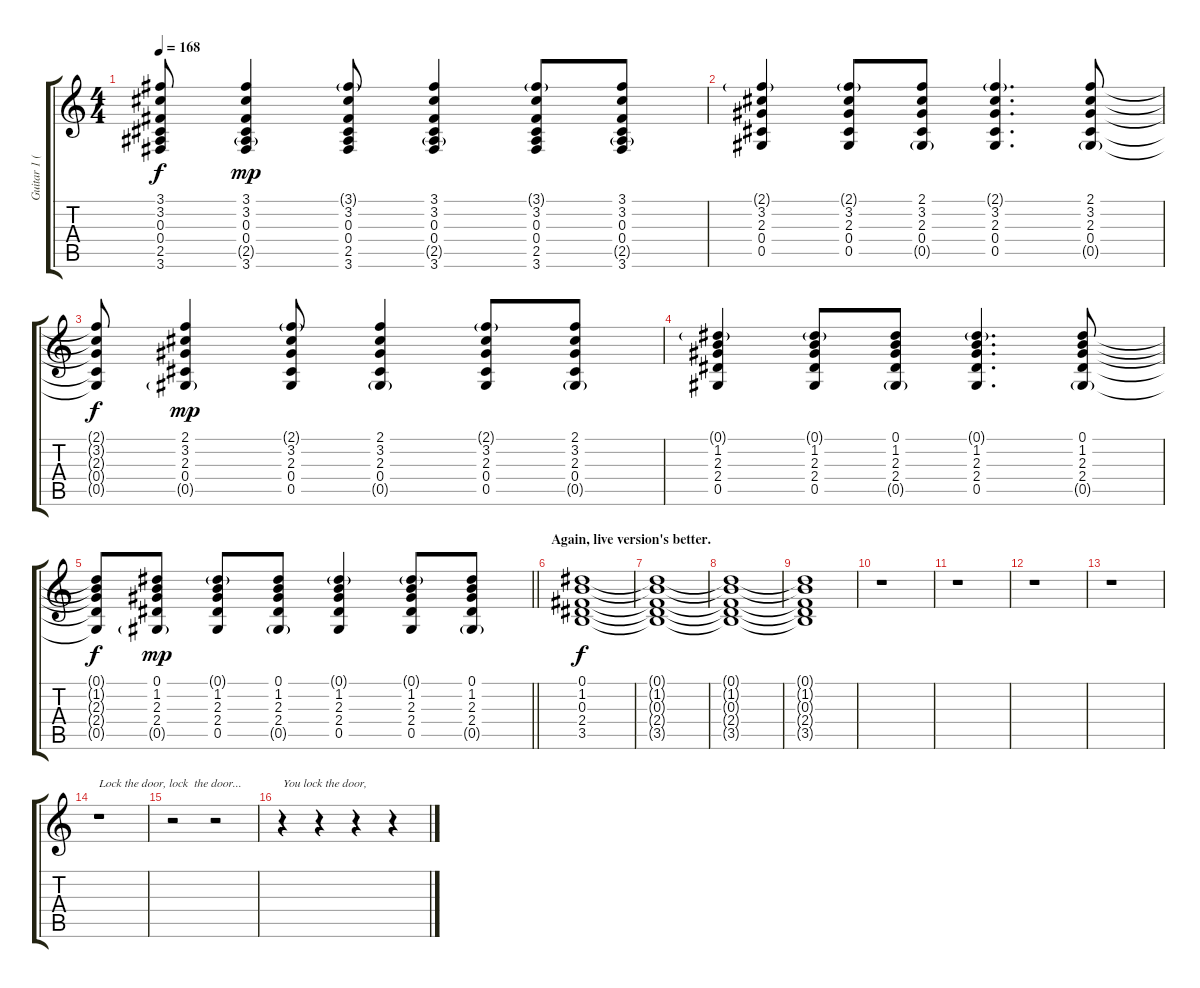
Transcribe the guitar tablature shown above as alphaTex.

\track ("Guitar 1 (Acoustic)" "Guitar 1 (") {instrument acousticguitarsteel}
\staff {score tabs}
\tuning (Eb4 Bb3 Gb3 Db3 Ab2 Eb2) {hide}
\ts (4 4)
\tempo 168
\clef g2
\ks c
(3.1{t} 3.2{t} 0.3{t} 0.4{t} 2.5{t} 3.6{t}).8{dy f} (3.1 3.2 0.3 0.4 2.5{g} 3.6).4{dy mp} (3.1{g} 3.2 0.3 0.4 2.5 3.6).8 (3.1 3.2 0.3 0.4 2.5{g} 3.6).4 (3.1{g} 3.2 0.3 0.4 2.5 3.6).8 (3.1 3.2 0.3 0.4 2.5{g} 3.6).8 |
(2.1{g} 3.2 2.3 0.4 0.5).4 (2.1{g} 3.2 2.3 0.4 0.5).8 (2.1 3.2 2.3 0.4 0.5{g}).8 (2.1{g} 3.2 2.3 0.4 0.5).4{d} (2.1 3.2 2.3 0.4 0.5{g}).8 |
(2.1{t} 3.2{t} 2.3{t} 0.4{t} 0.5{t}).8{dy f} (2.1 3.2 2.3 0.4 0.5{g}).4{dy mp} (2.1{g} 3.2 2.3 0.4 0.5).8 (2.1 3.2 2.3 0.4 0.5{g}).4 (2.1{g} 3.2 2.3 0.4 0.5).8 (2.1 3.2 2.3 0.4 0.5{g}).8 |
(0.1{g} 1.2 2.3 2.4 0.5).4 (0.1{g} 1.2 2.3 2.4 0.5).8 (0.1 1.2 2.3 2.4 0.5{g}).8 (0.1{g} 1.2 2.3 2.4 0.5).4{d} (0.1 1.2 2.3 2.4 0.5{g}).8 |
\barLineRight lightlight
(0.1{t} 1.2{t} 2.3{t} 2.4{t} 0.5{t}).8{dy f} (0.1 1.2 2.3 2.4 0.5{g}).8{dy mp} (0.1{g} 1.2 2.3 2.4 0.5).8 (0.1 1.2 2.3 2.4 0.5{g}).8 (0.1{g} 1.2 2.3 2.4 0.5).4 (0.1{g} 1.2 2.3 2.4 0.5).8 (0.1 1.2 2.3 2.4 0.5{g}).8 |
\section ("" "Again, live version's better.")
(0.1 1.2 0.3 2.4 3.5).1{dy f} |
(0.1{t} 1.2{t} 0.3{t} 2.4{t} 3.5{t}).1 |
(0.1{t} 1.2{t} 0.3{t} 2.4{t} 3.5{t}).1 |
(0.1{t} 1.2{t} 0.3{t} 2.4{t} 3.5{t}).1 |
r.1 |
r.1 |
r.1 |
r.1 |
r.1{txt "Lock the door, lock  the door..."} |
r.2 r.2 |
r.4{txt "You lock the door,"} r.4 r.4 r.4
